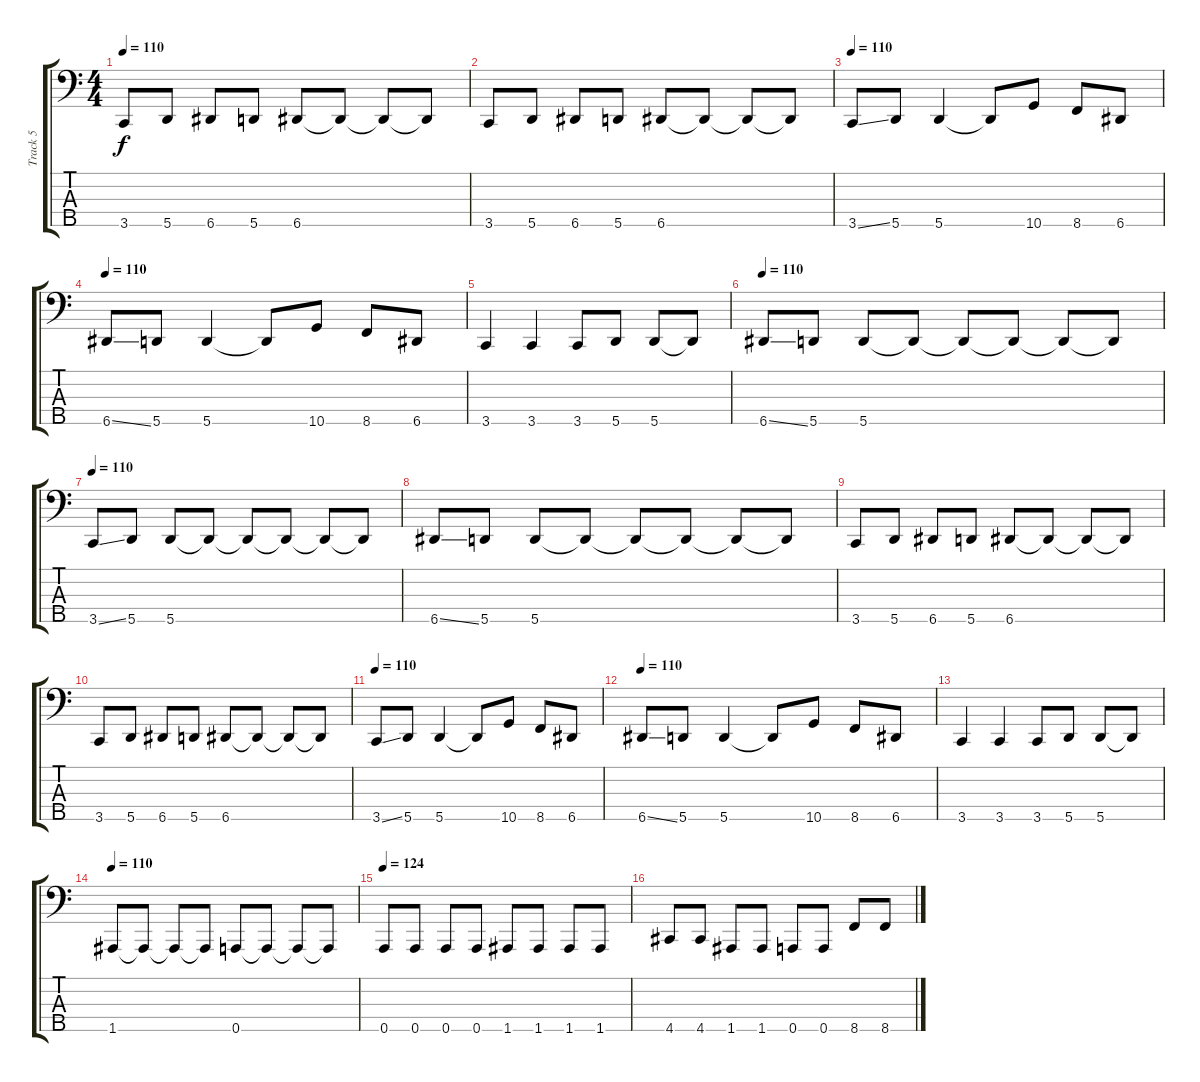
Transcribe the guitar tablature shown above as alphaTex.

\track ("Track 5" "Track 5") {instrument electricbasspick}
\staff {score tabs}
\tuning (G2 D2 A1 E1 A0) {hide}
\ts (4 4)
\tempo 110
\clef f4
\ks c
3.5.8{dy f} 5.5.8 6.5.8 5.5.8 6.5.8 6.5{t}.8 6.5{t}.8 6.5{t}.8 |
3.5.8 5.5.8 6.5.8 5.5.8 6.5.8 6.5{t}.8 6.5{t}.8 6.5{t}.8 |
\tempo 110
3.5{ss}.8 5.5.8 5.5.4 5.5{t}.8 10.5.8 8.5.8 6.5.8 |
\tempo 110
6.5{ss}.8 5.5.8 5.5.4 5.5{t}.8 10.5.8 8.5.8 6.5.8 |
3.5.4 3.5.4 3.5.8 5.5.8 5.5.8 5.5{t}.8 |
\tempo 110
6.5{ss}.8 5.5.8 5.5.8 5.5{t}.8 5.5{t}.8 5.5{t}.8 5.5{t}.8 5.5{t}.8 |
\tempo 110
3.5{ss}.8 5.5.8 5.5.8 5.5{t}.8 5.5{t}.8 5.5{t}.8 5.5{t}.8 5.5{t}.8 |
6.5{ss}.8 5.5.8 5.5.8 5.5{t}.8 5.5{t}.8 5.5{t}.8 5.5{t}.8 5.5{t}.8 |
3.5.8 5.5.8 6.5.8 5.5.8 6.5.8 6.5{t}.8 6.5{t}.8 6.5{t}.8 |
3.5.8 5.5.8 6.5.8 5.5.8 6.5.8 6.5{t}.8 6.5{t}.8 6.5{t}.8 |
\tempo 110
3.5{ss}.8 5.5.8 5.5.4 5.5{t}.8 10.5.8 8.5.8 6.5.8 |
\tempo 110
6.5{ss}.8 5.5.8 5.5.4 5.5{t}.8 10.5.8 8.5.8 6.5.8 |
3.5.4 3.5.4 3.5.8 5.5.8 5.5.8 5.5{t}.8 |
\tempo 110
1.5.8 1.5{t}.8 1.5{t}.8 1.5{t}.8 0.5.8 0.5{t}.8 0.5{t}.8 0.5{t}.8 |
\tempo 118
\tempo 124
0.5.8 0.5.8 0.5.8 0.5.8 1.5.8 1.5.8 1.5.8 1.5.8 |
4.5.8 4.5.8 1.5.8 1.5.8 0.5.8 0.5.8 8.5.8 8.5.8
